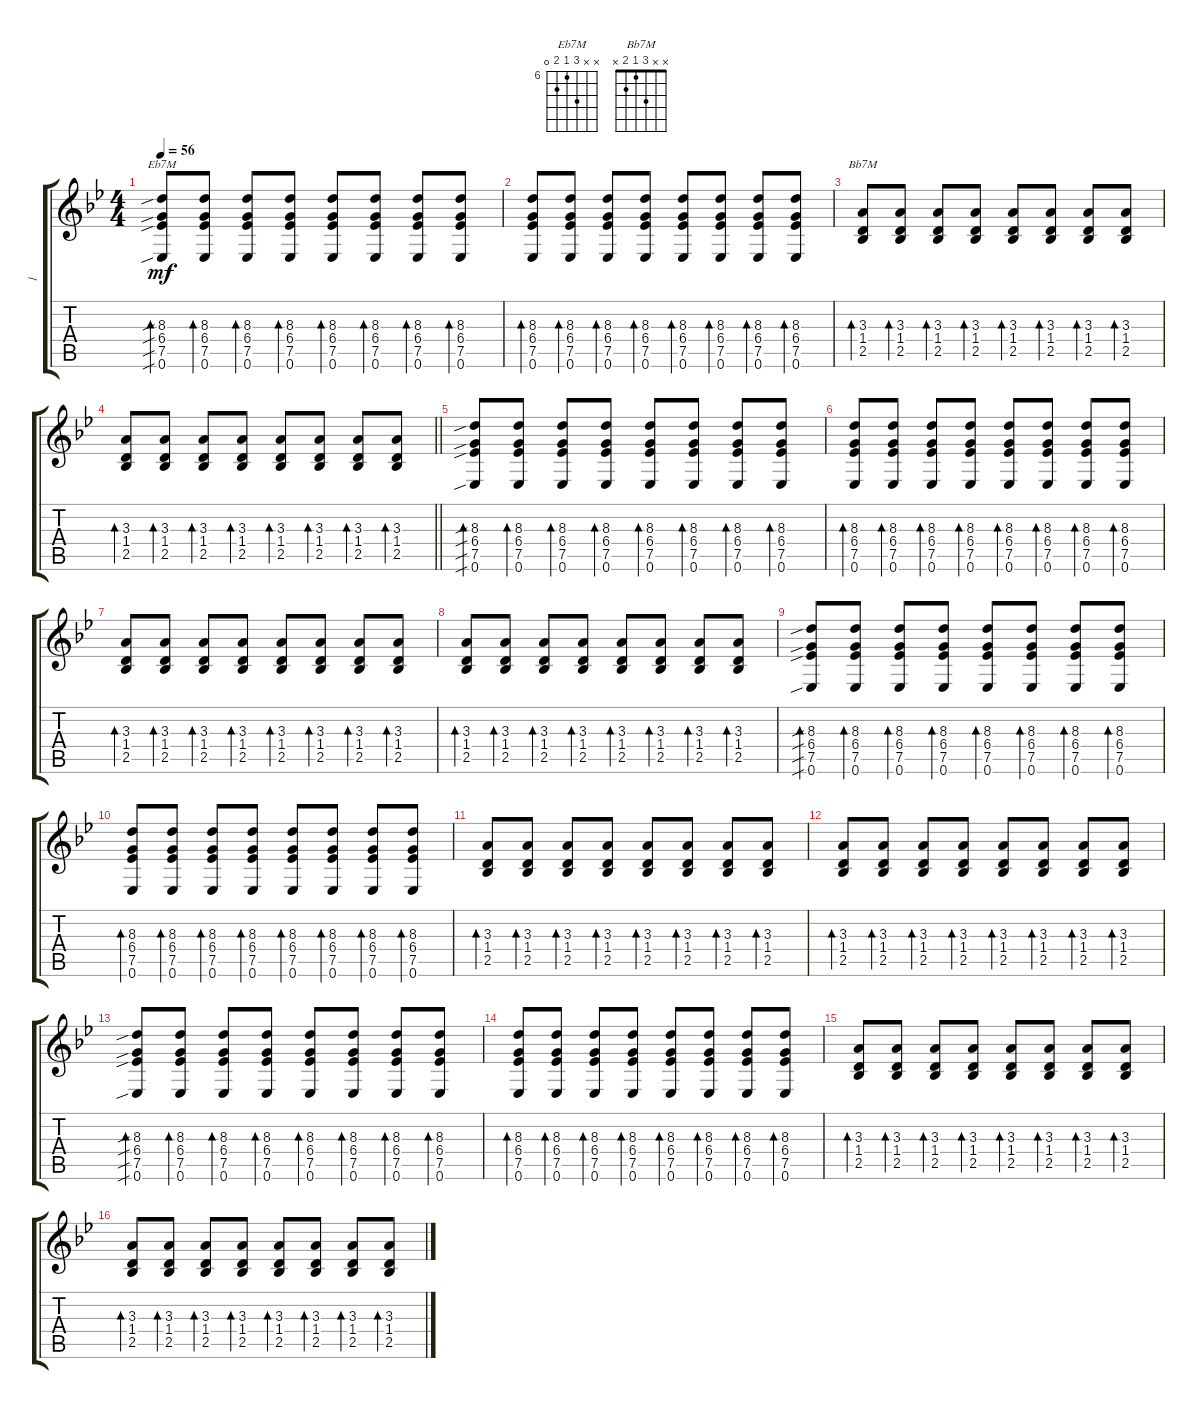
\track ("1" "1") {instrument acousticguitarsteel}
\staff {score tabs}
\tuning (Eb4 Bb3 Gb3 Db3 Ab2 Eb2) {hide}
\chord ("Eb7M" x x 8 6 7 0) {firstfret 6}
\chord ("Bb7M" x x 3 1 2 x)
\ts (4 4)
\tempo 56
\clef g2
\ks bb
(8.3{sib} 6.4{sib} 7.5{sib} 0.6{sib}).8{bd 30 ch "Eb7M" dy mf} (8.3 6.4 7.5 0.6).8{bd 30} (8.3 6.4 7.5 0.6).8{bd 30} (8.3 6.4 7.5 0.6).8{bd 30} (8.3 6.4 7.5 0.6).8{bd 30} (8.3 6.4 7.5 0.6).8{bd 30} (8.3 6.4 7.5 0.6).8{bd 30} (8.3 6.4 7.5 0.6).8{bd 30} |
(8.3 6.4 7.5 0.6).8{bd 30} (8.3 6.4 7.5 0.6).8{bd 30} (8.3 6.4 7.5 0.6).8{bd 30} (8.3 6.4 7.5 0.6).8{bd 30} (8.3 6.4 7.5 0.6).8{bd 30} (8.3 6.4 7.5 0.6).8{bd 30} (8.3 6.4 7.5 0.6).8{bd 30} (8.3 6.4 7.5 0.6).8{bd 30} |
(3.3 1.4 2.5).8{bd 30 ch "Bb7M"} (3.3 1.4 2.5).8{bd 30} (3.3 1.4 2.5).8{bd 30} (3.3 1.4 2.5).8{bd 30} (3.3 1.4 2.5).8{bd 30} (3.3 1.4 2.5).8{bd 30} (3.3 1.4 2.5).8{bd 30} (3.3 1.4 2.5).8{bd 30} |
\barLineRight lightlight
(3.3 1.4 2.5).8{bd 30} (3.3 1.4 2.5).8{bd 30} (3.3 1.4 2.5).8{bd 30} (3.3 1.4 2.5).8{bd 30} (3.3 1.4 2.5).8{bd 30} (3.3 1.4 2.5).8{bd 30} (3.3 1.4 2.5).8{bd 30} (3.3 1.4 2.5).8{bd 30} |
(8.3{sib} 6.4{sib} 7.5{sib} 0.6{sib}).8{bd 30} (8.3 6.4 7.5 0.6).8{bd 30} (8.3 6.4 7.5 0.6).8{bd 30} (8.3 6.4 7.5 0.6).8{bd 30} (8.3 6.4 7.5 0.6).8{bd 30} (8.3 6.4 7.5 0.6).8{bd 30} (8.3 6.4 7.5 0.6).8{bd 30} (8.3 6.4 7.5 0.6).8{bd 30} |
(8.3 6.4 7.5 0.6).8{bd 30} (8.3 6.4 7.5 0.6).8{bd 30} (8.3 6.4 7.5 0.6).8{bd 30} (8.3 6.4 7.5 0.6).8{bd 30} (8.3 6.4 7.5 0.6).8{bd 30} (8.3 6.4 7.5 0.6).8{bd 30} (8.3 6.4 7.5 0.6).8{bd 30} (8.3 6.4 7.5 0.6).8{bd 30} |
(3.3 1.4 2.5).8{bd 30} (3.3 1.4 2.5).8{bd 30} (3.3 1.4 2.5).8{bd 30} (3.3 1.4 2.5).8{bd 30} (3.3 1.4 2.5).8{bd 30} (3.3 1.4 2.5).8{bd 30} (3.3 1.4 2.5).8{bd 30} (3.3 1.4 2.5).8{bd 30} |
(3.3 1.4 2.5).8{bd 30} (3.3 1.4 2.5).8{bd 30} (3.3 1.4 2.5).8{bd 30} (3.3 1.4 2.5).8{bd 30} (3.3 1.4 2.5).8{bd 30} (3.3 1.4 2.5).8{bd 30} (3.3 1.4 2.5).8{bd 30} (3.3 1.4 2.5).8{bd 30} |
(8.3{sib} 6.4{sib} 7.5{sib} 0.6{sib}).8{bd 30} (8.3 6.4 7.5 0.6).8{bd 30} (8.3 6.4 7.5 0.6).8{bd 30} (8.3 6.4 7.5 0.6).8{bd 30} (8.3 6.4 7.5 0.6).8{bd 30} (8.3 6.4 7.5 0.6).8{bd 30} (8.3 6.4 7.5 0.6).8{bd 30} (8.3 6.4 7.5 0.6).8{bd 30} |
(8.3 6.4 7.5 0.6).8{bd 30} (8.3 6.4 7.5 0.6).8{bd 30} (8.3 6.4 7.5 0.6).8{bd 30} (8.3 6.4 7.5 0.6).8{bd 30} (8.3 6.4 7.5 0.6).8{bd 30} (8.3 6.4 7.5 0.6).8{bd 30} (8.3 6.4 7.5 0.6).8{bd 30} (8.3 6.4 7.5 0.6).8{bd 30} |
(3.3 1.4 2.5).8{bd 30} (3.3 1.4 2.5).8{bd 30} (3.3 1.4 2.5).8{bd 30} (3.3 1.4 2.5).8{bd 30} (3.3 1.4 2.5).8{bd 30} (3.3 1.4 2.5).8{bd 30} (3.3 1.4 2.5).8{bd 30} (3.3 1.4 2.5).8{bd 30} |
(3.3 1.4 2.5).8{bd 30} (3.3 1.4 2.5).8{bd 30} (3.3 1.4 2.5).8{bd 30} (3.3 1.4 2.5).8{bd 30} (3.3 1.4 2.5).8{bd 30} (3.3 1.4 2.5).8{bd 30} (3.3 1.4 2.5).8{bd 30} (3.3 1.4 2.5).8{bd 30} |
(8.3{sib} 6.4{sib} 7.5{sib} 0.6{sib}).8{bd 30} (8.3 6.4 7.5 0.6).8{bd 30} (8.3 6.4 7.5 0.6).8{bd 30} (8.3 6.4 7.5 0.6).8{bd 30} (8.3 6.4 7.5 0.6).8{bd 30} (8.3 6.4 7.5 0.6).8{bd 30} (8.3 6.4 7.5 0.6).8{bd 30} (8.3 6.4 7.5 0.6).8{bd 30} |
(8.3 6.4 7.5 0.6).8{bd 30} (8.3 6.4 7.5 0.6).8{bd 30} (8.3 6.4 7.5 0.6).8{bd 30} (8.3 6.4 7.5 0.6).8{bd 30} (8.3 6.4 7.5 0.6).8{bd 30} (8.3 6.4 7.5 0.6).8{bd 30} (8.3 6.4 7.5 0.6).8{bd 30} (8.3 6.4 7.5 0.6).8{bd 30} |
(3.3 1.4 2.5).8{bd 30} (3.3 1.4 2.5).8{bd 30} (3.3 1.4 2.5).8{bd 30} (3.3 1.4 2.5).8{bd 30} (3.3 1.4 2.5).8{bd 30} (3.3 1.4 2.5).8{bd 30} (3.3 1.4 2.5).8{bd 30} (3.3 1.4 2.5).8{bd 30} |
(3.3 1.4 2.5).8{bd 30} (3.3 1.4 2.5).8{bd 30} (3.3 1.4 2.5).8{bd 30} (3.3 1.4 2.5).8{bd 30} (3.3 1.4 2.5).8{bd 30} (3.3 1.4 2.5).8{bd 30} (3.3 1.4 2.5).8{bd 30} (3.3 1.4 2.5).8{bd 30}
